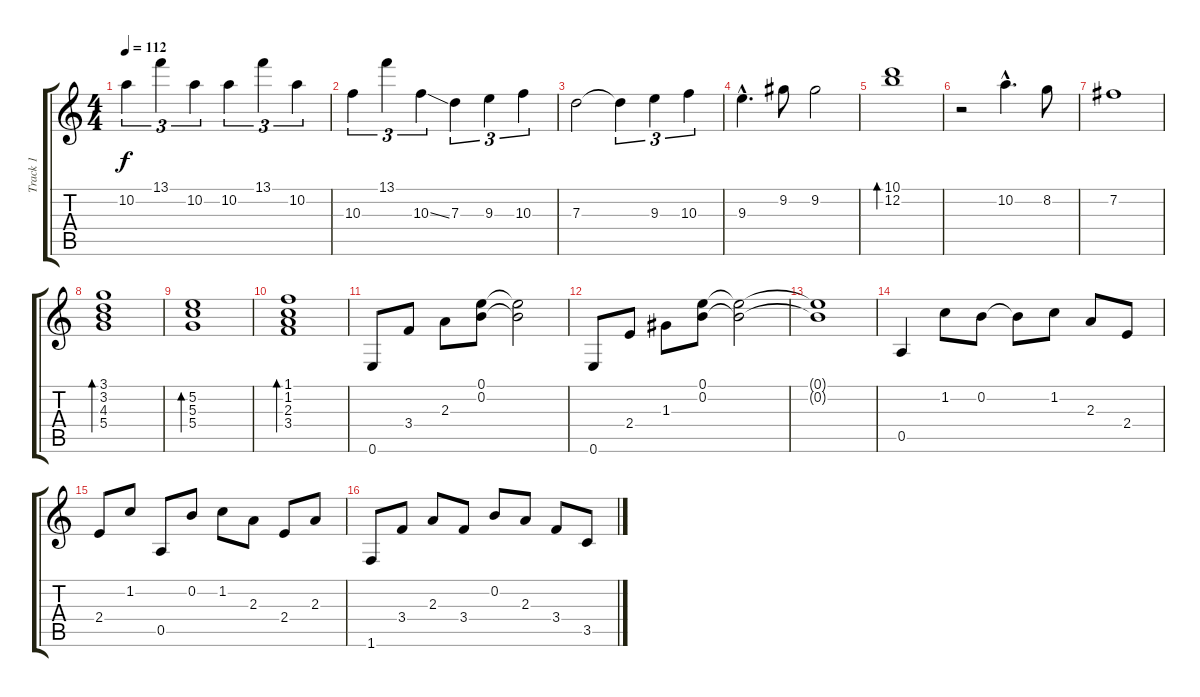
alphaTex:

\track ("Track 1" "Track 1") {instrument acousticguitarsteel}
\staff {score tabs}
\tuning (E4 B3 G3 D3 A2 E2) {hide}
\ts (4 4)
\tempo 112
\clef g2
\ks c
10.2.4{tu (3 2) dy f} 13.1.4{tu (3 2)} 10.2.4{tu (3 2)} 10.2.4{tu (3 2)} 13.1.4{tu (3 2)} 10.2.4{tu (3 2)} |
10.3.4{tu (3 2)} 13.1.4{tu (3 2)} 10.3{ss}.4{tu (3 2)} 7.3.4{tu (3 2)} 9.3.4{tu (3 2)} 10.3.4{tu (3 2)} |
7.3.2 7.3{t}.4{tu (3 2)} 9.3.4{tu (3 2)} 10.3.4{tu (3 2)} |
9.3{hac}.4{d} 9.2.8 9.2.2 |
(10.1 12.2).1{bd 480} |
r.2 10.2{hac}.4{d} 8.2.8 |
7.2.1 |
(3.1 3.2 4.3 5.4).1{bd 480} |
(5.2 5.3 5.4).1{bd 480} |
(1.1 1.2 2.3 3.4).1{bd 480} |
0.6.8 3.4.8 2.3.8 (0.1 0.2).8 (0.1{t} 0.2{t}).2 |
0.6.8 2.4.8 1.3.8 (0.1 0.2).8 (0.1{t} 0.2{t}).2 |
(0.1{t} 0.2{t}).1 |
0.5.4 1.2.8 0.2.8 0.2{t}.8 1.2.8 2.3.8 2.4.8 |
2.4.8 1.2.8 0.5.8 0.2.8 1.2.8 2.3.8 2.4.8 2.3.8 |
1.6.8 3.4.8 2.3.8 3.4.8 0.2.8 2.3.8 3.4.8 3.5.8
